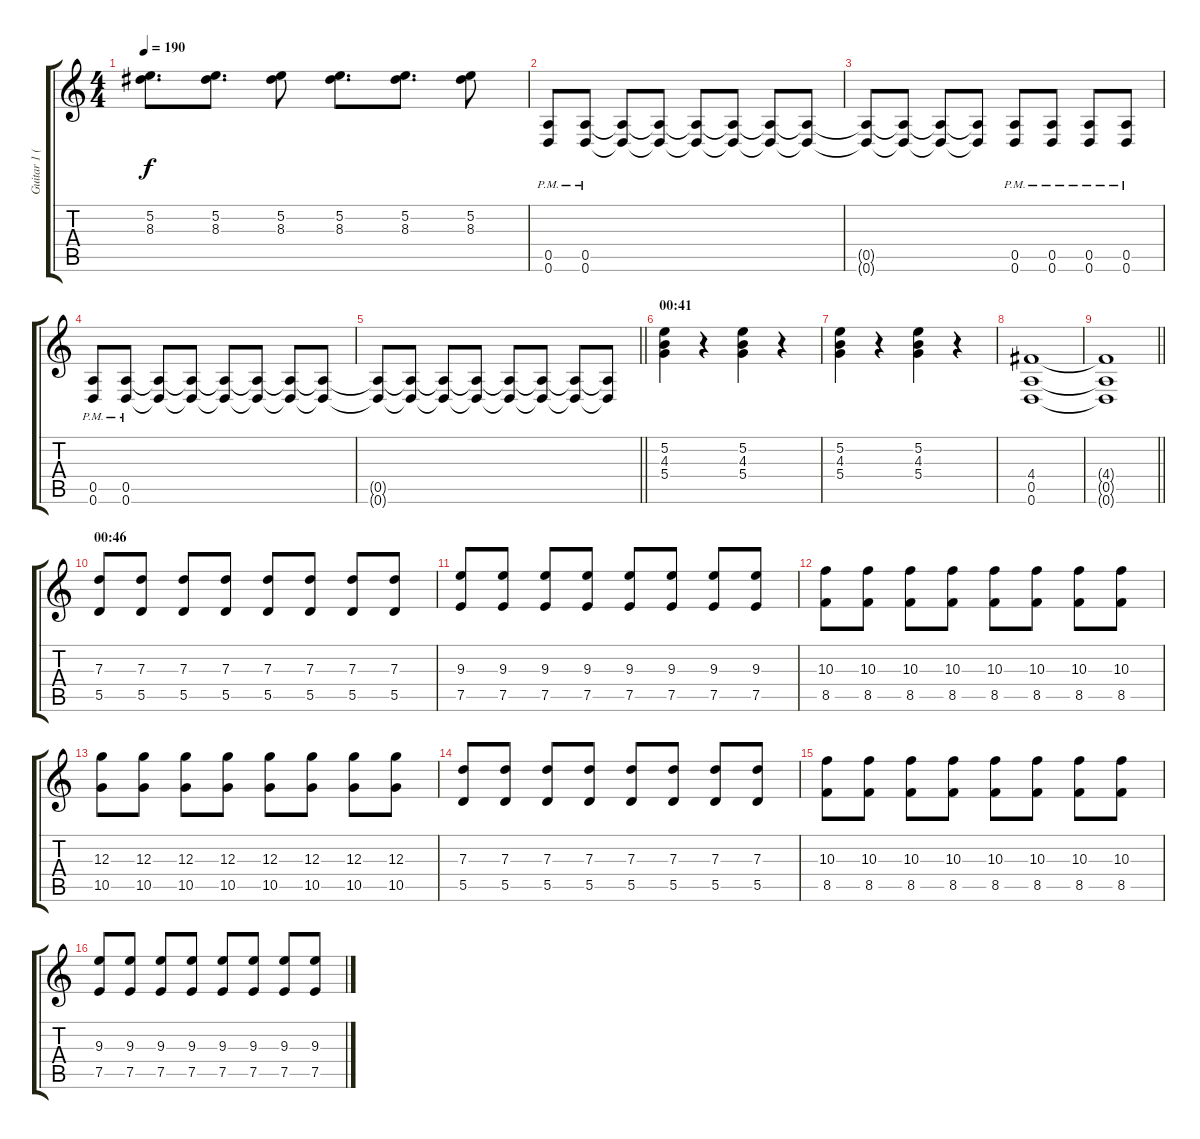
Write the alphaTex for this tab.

\track ("Guitar 1 (Left Speaker)" "Guitar 1 (") {instrument distortionguitar}
\staff {score tabs}
\tuning (E4 B3 G3 D3 A2 D2) {hide}
\ts (4 4)
\tempo 190
\clef g2
\ks c
(5.2 8.3).8{d dy f} (5.2 8.3).8{d} (5.2 8.3).8 (5.2 8.3).8{d} (5.2 8.3).8{d} (5.2 8.3).8 |
(0.5{pm} 0.6{pm}).8 (0.5{pm} 0.6{pm}).8 (0.5{t} 0.6{t}).8 (0.5{t} 0.6{t}).8 (0.5{t} 0.6{t}).8 (0.5{t} 0.6{t}).8 (0.5{t} 0.6{t}).8 (0.5{t} 0.6{t}).8 |
(0.5{t} 0.6{t}).8 (0.5{t} 0.6{t}).8 (0.5{t} 0.6{t}).8 (0.5{t} 0.6{t}).8 (0.5{pm} 0.6{pm}).8 (0.5{pm} 0.6{pm}).8 (0.5{pm} 0.6{pm}).8 (0.5{pm} 0.6{pm}).8 |
(0.5{pm} 0.6{pm}).8 (0.5{pm} 0.6{pm}).8 (0.5{t} 0.6{t}).8 (0.5{t} 0.6{t}).8 (0.5{t} 0.6{t}).8 (0.5{t} 0.6{t}).8 (0.5{t} 0.6{t}).8 (0.5{t} 0.6{t}).8 |
\barLineRight lightlight
(0.5{t} 0.6{t}).8 (0.5{t} 0.6{t}).8 (0.5{t} 0.6{t}).8 (0.5{t} 0.6{t}).8 (0.5{t} 0.6{t}).8 (0.5{t} 0.6{t}).8 (0.5{t} 0.6{t}).8 (0.5{t} 0.6{t}).8 |
\section ("" "00:41")
(5.2 4.3 5.4).4 r.4 (5.2 4.3 5.4).4 r.4 |
(5.2 4.3 5.4).4 r.4 (5.2 4.3 5.4).4 r.4 |
(4.4 0.5 0.6).1 |
\barLineRight lightlight
(4.4{t} 0.5{t} 0.6{t}).1 |
\section ("" "00:46")
(7.3 5.5).8 (7.3 5.5).8 (7.3 5.5).8 (7.3 5.5).8 (7.3 5.5).8 (7.3 5.5).8 (7.3 5.5).8 (7.3 5.5).8 |
(9.3 7.5).8 (9.3 7.5).8 (9.3 7.5).8 (9.3 7.5).8 (9.3 7.5).8 (9.3 7.5).8 (9.3 7.5).8 (9.3 7.5).8 |
(10.3 8.5).8 (10.3 8.5).8 (10.3 8.5).8 (10.3 8.5).8 (10.3 8.5).8 (10.3 8.5).8 (10.3 8.5).8 (10.3 8.5).8 |
(12.3 10.5).8 (12.3 10.5).8 (12.3 10.5).8 (12.3 10.5).8 (12.3 10.5).8 (12.3 10.5).8 (12.3 10.5).8 (12.3 10.5).8 |
(7.3 5.5).8 (7.3 5.5).8 (7.3 5.5).8 (7.3 5.5).8 (7.3 5.5).8 (7.3 5.5).8 (7.3 5.5).8 (7.3 5.5).8 |
(10.3 8.5).8 (10.3 8.5).8 (10.3 8.5).8 (10.3 8.5).8 (10.3 8.5).8 (10.3 8.5).8 (10.3 8.5).8 (10.3 8.5).8 |
(9.3 7.5).8 (9.3 7.5).8 (9.3 7.5).8 (9.3 7.5).8 (9.3 7.5).8 (9.3 7.5).8 (9.3 7.5).8 (9.3 7.5).8
